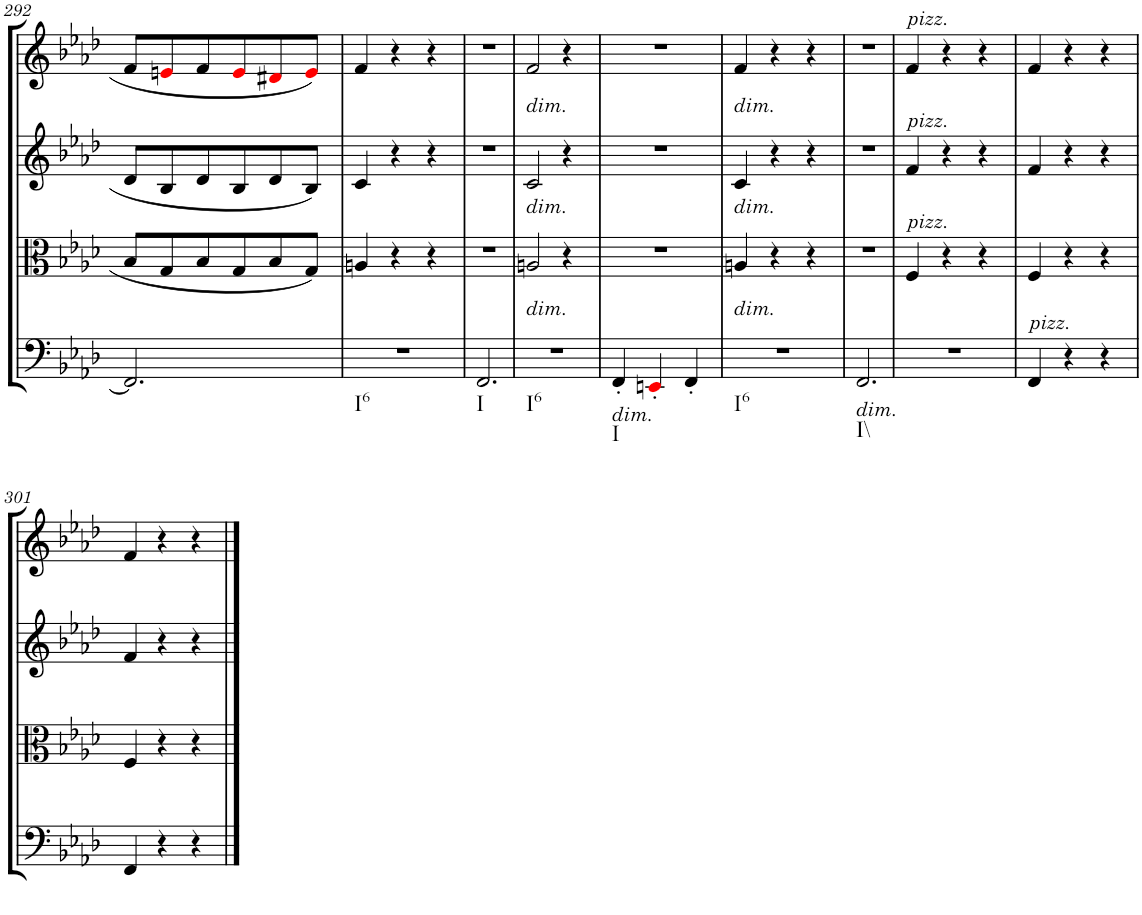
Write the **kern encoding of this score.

**kern	**kern	**kern	**kern
*part4	*part3	*part2	*part1
*staff4	*staff3	*staff2	*staff1
*I"Violoncello	*I"Viola	*I"Violino II	*I"Violino I
*I'Vc	*I'Vla	*I'Vln	*I'Vln
!!LO:PB:g=z
*clefF4	*clefC3	*clefG2	*clefG2
*k[b-e-a-d-]	*k[b-e-a-d-]	*k[b-e-a-d-]	*k[b-e-a-d-]
*M3/4	*M3/4	*M3/4	*M3/4
=292	=292	=292	=292
2.FF/]	8B-/L	8d-/L	8f/L
.	8G/	8B-/	8eni/
.	8B-/	8d-/	8f/
.	8G/	8B-/	8ei/
.	8B-/	8d-/	8d#Xi/
.	8G/J	8B-/J	8ei/J
=293	=293	=293	=293
!LO:TX:b:t=I6	!	!	!
2.r	4An/	4c/	4f/
.	4r	4r	4r
.	4r	4r	4r
=294	=294	=294	=294
!LO:TX:b:t=I	!	!	!
2.FF/	2.r	2.r	2.r
=295	=295	=295	=295
!	!	!	!LO:TX:b:i:t=dim.
!	!	!LO:TX:b:i:t=dim.	!
!	!LO:TX:b:i:t=dim.	!	!
!LO:TX:b:t=I6	!	!	!
2.r	2An/	2c/	2f/
.	4r	4r	4r
=296	=296	=296	=296
!LO:TX:b:i:t=dim.	!	!	!
!LO:TX:b:t=I	!	!	!
4FF'/	2.r	2.r	2.r
4EEn'i/	.	.	.
4FF'/	.	.	.
=297	=297	=297	=297
!	!	!	!LO:TX:b:i:t=dim.
!	!	!LO:TX:b:i:t=dim.	!
!	!LO:TX:b:i:t=dim.	!	!
!LO:TX:b:t=I6	!	!	!
2.r	4An/	4c/	4f/
.	4r	4r	4r
.	4r	4r	4r
=298	=298	=298	=298
!LO:TX:b:i:t=dim.	!	!	!
!LO:TX:b:t=I\\	!	!	!
2.FF/	2.r	2.r	2.r
=299	=299	=299	=299
!	!	!	!LO:TX:a:i:t=pizz.
!	!	!LO:TX:a:i:t=pizz.	!
!	!LO:TX:a:i:t=pizz.	!	!
2.r	4F/	4f/	4f/
.	4r	4r	4r
.	4r	4r	4r
=300	=300	=300	=300
!LO:TX:a:i:t=pizz.	!	!	!
4FF/	4F/	4f/	4f/
4r	4r	4r	4r
4r	4r	4r	4r
!!LO:LB:g=z
=301	=301	=301	=301
4FF/	4F/	4f/	4f/
4r	4r	4r	4r
4r	4r	4r	4r
==	==	==	==
*-	*-	*-	*-
